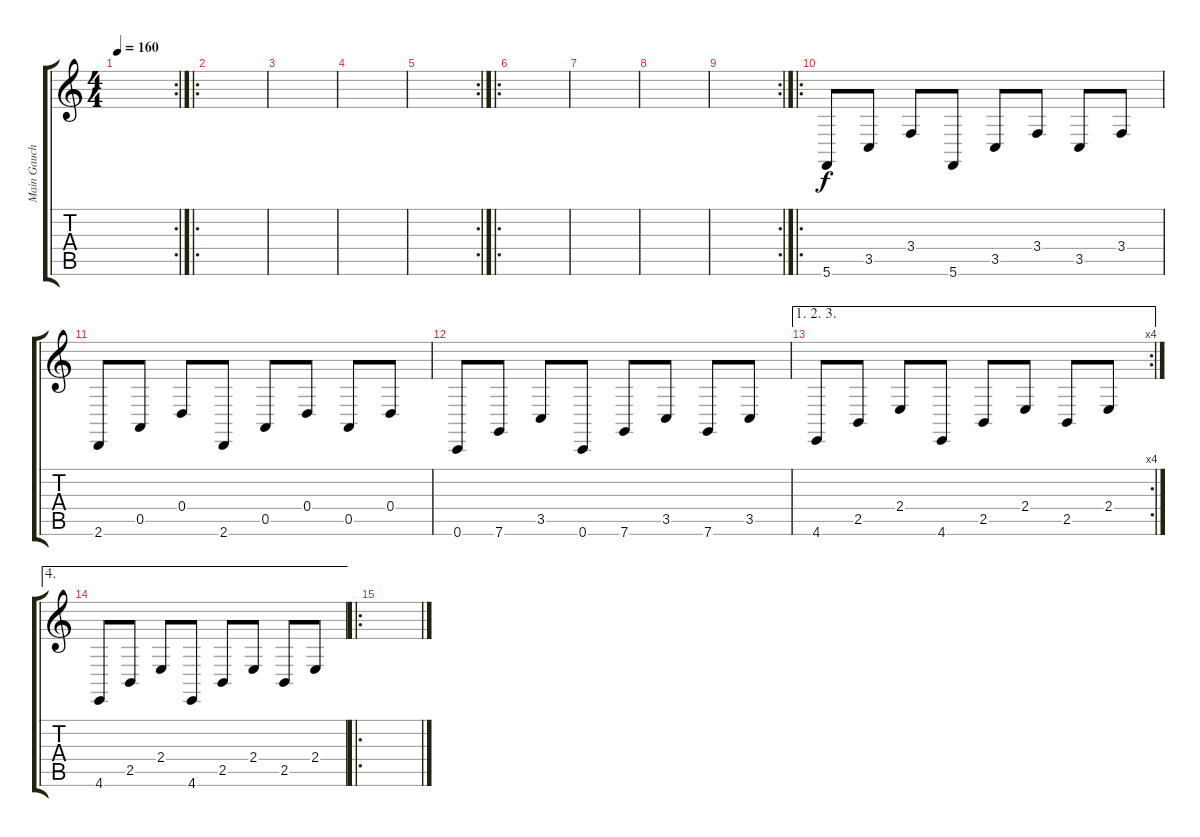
\track ("Main Gauche" "Main Gauch") {instrument acousticgrandpiano}
\staff {score tabs}
\tuning (E4 B3 G3 D3 A2 C2) {hide}
\rc 2
\ts (4 4)
\tempo 160
\clef g2
\ks c
|
\ro
|
|
|
\rc 2
|
\ro
|
|
|
\rc 2
|
\ro
5.6.8 3.5.8 3.4.8 5.6.8 3.5.8 3.4.8 3.5.8 3.4.8 |
2.6.8 0.5.8 0.4.8 2.6.8 0.5.8 0.4.8 0.5.8 0.4.8 |
0.6.8 7.6.8 3.5.8 0.6.8 7.6.8 3.5.8 7.6.8 3.5.8 |
\ae (1 2 3)
\rc 4
4.6.8 2.5.8 2.4.8 4.6.8 2.5.8 2.4.8 2.5.8 2.4.8 |
\ae 4
4.6.8 2.5.8 2.4.8 4.6.8 2.5.8 2.4.8 2.5.8 2.4.8 |
\ro
